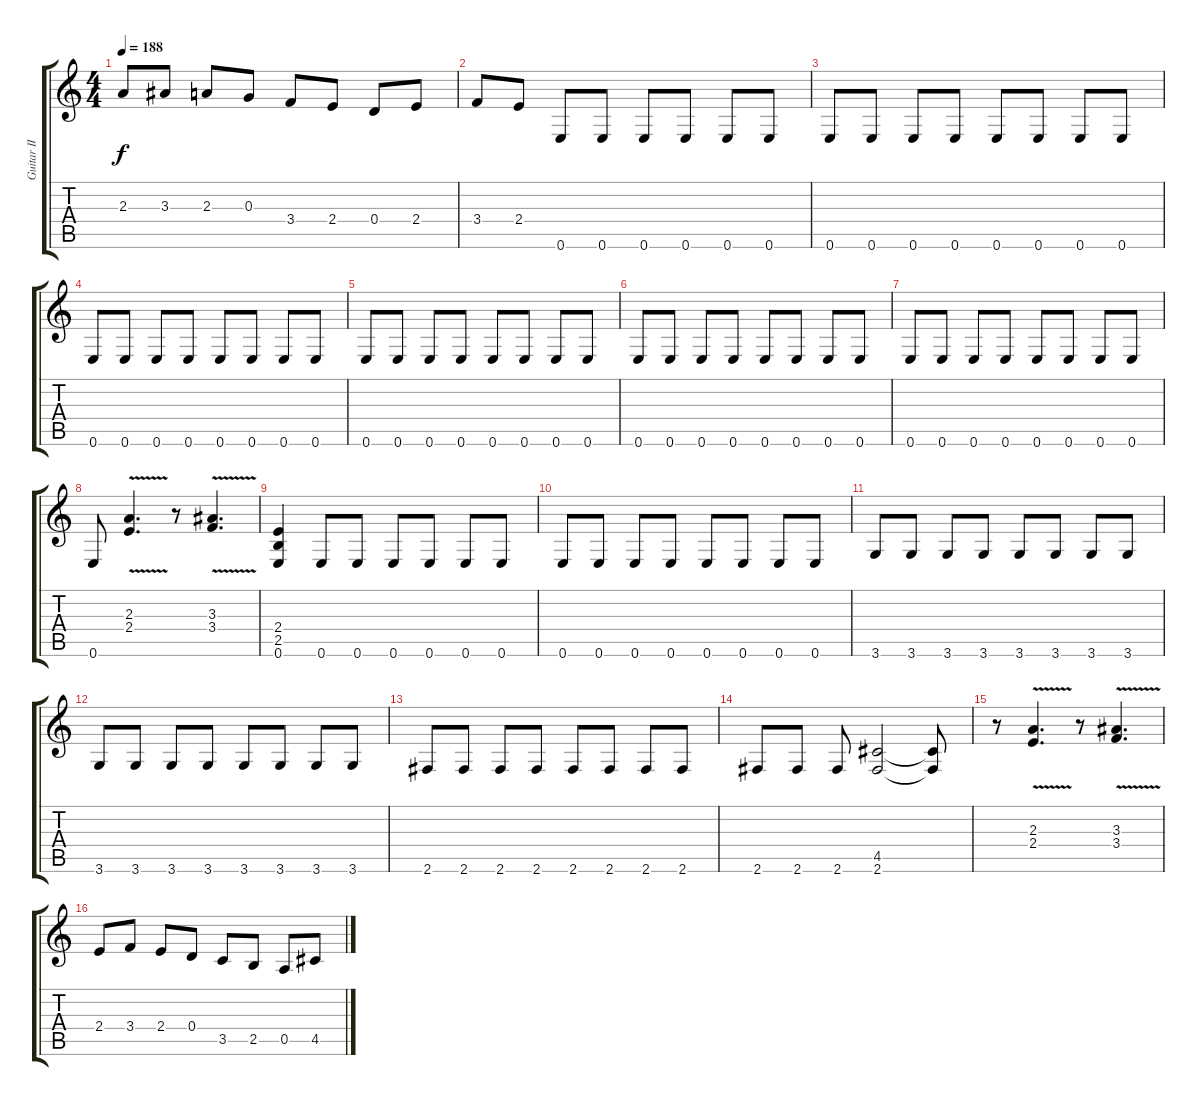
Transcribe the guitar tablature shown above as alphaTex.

\track ("Guitar II - Rythm Guitar" "Guitar II ") {instrument distortionguitar}
\staff {score tabs}
\tuning (E4 B3 G3 D3 A2 E2) {hide}
\ts (4 4)
\tempo 188
\clef g2
\ks c
2.3.8{dy f} 3.3.8 2.3.8 0.3.8 3.4.8 2.4.8 0.4.8 2.4.8 |
3.4.8 2.4.8 0.6.8 0.6.8 0.6.8 0.6.8 0.6.8 0.6.8 |
0.6.8 0.6.8 0.6.8 0.6.8 0.6.8 0.6.8 0.6.8 0.6.8 |
0.6.8 0.6.8 0.6.8 0.6.8 0.6.8 0.6.8 0.6.8 0.6.8 |
0.6.8 0.6.8 0.6.8 0.6.8 0.6.8 0.6.8 0.6.8 0.6.8 |
0.6.8 0.6.8 0.6.8 0.6.8 0.6.8 0.6.8 0.6.8 0.6.8 |
0.6.8 0.6.8 0.6.8 0.6.8 0.6.8 0.6.8 0.6.8 0.6.8 |
0.6.8 (2.3{v} 2.4{v}).4{d} r.8 (3.3{v} 3.4{v}).4{d} |
(2.4 2.5 0.6).4 0.6.8 0.6.8 0.6.8 0.6.8 0.6.8 0.6.8 |
0.6.8 0.6.8 0.6.8 0.6.8 0.6.8 0.6.8 0.6.8 0.6.8 |
3.6.8 3.6.8 3.6.8 3.6.8 3.6.8 3.6.8 3.6.8 3.6.8 |
3.6.8 3.6.8 3.6.8 3.6.8 3.6.8 3.6.8 3.6.8 3.6.8 |
2.6.8 2.6.8 2.6.8 2.6.8 2.6.8 2.6.8 2.6.8 2.6.8 |
2.6.8 2.6.8 2.6.8 (4.5 2.6).2 (4.5{t} 2.6{t}).8 |
r.8 (2.3{v} 2.4{v}).4{d} r.8 (3.3{v} 3.4{v}).4{d} |
2.4.8 3.4.8 2.4.8 0.4.8 3.5.8 2.5.8 0.5.8 4.5.8
